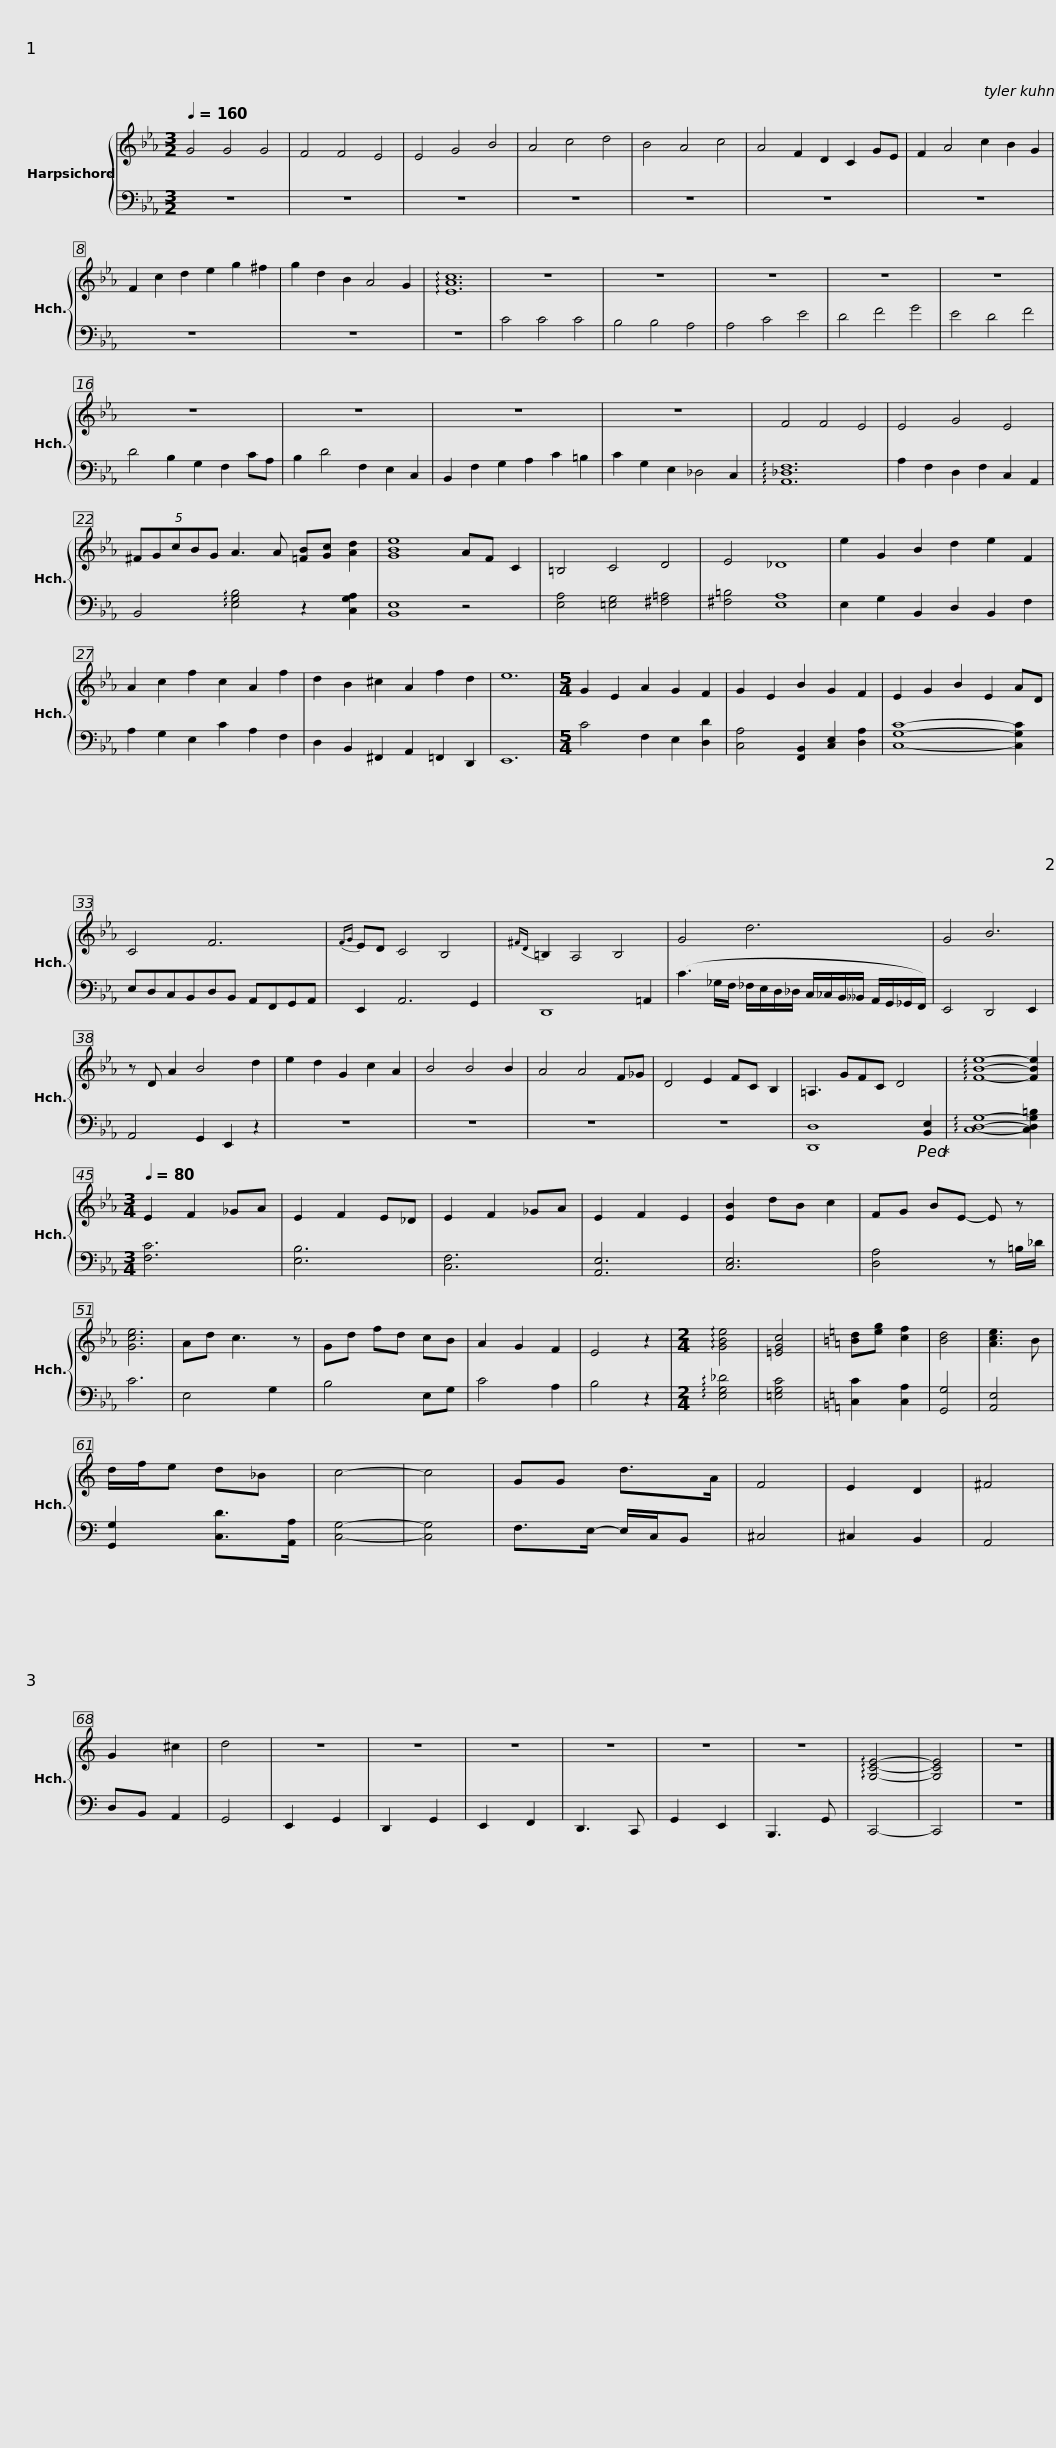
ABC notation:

X:1
%%score { 1 | 2 }
L:1/8
Q:1/4=160
M:3/2
I:linebreak $
K:Eb
V:1 treble
V:2 bass
V:1
 G4 G4 G4 | F4 F4 E4 | E4 G4 B4 | A4 c4 d4 | B4 A4 c4 | %5
 A4 F2 D2 C2 GE | F2 A4 c2 B2 G2 | F2 c2 d2 e2 g2 ^f2 |$ g2 d2 B2 A4 G2 | !arpeggio![EAc]12 | %10
 z12 | z12 | z12 | z12 | z12 | %15
 z12 | z12 |$ z12 | z12 | F4 F4 E4 | %20
 E4 G4 E4 | (5:4:5^FGcBG A3 A [=FB][Gc] [Ad]2 | [GBe]8 AF C2 |$ =B,4 C4 D4 | E4 _D8 | %25
 e2 G2 B2 d2 e2 F2 | A2 c2 f2 c2 A2 f2 | d2 B2 ^c2 A2 f2 d2 | e12 |[M:5/4] G2 E2 A2 G2 F2 |$ %30
 G2 E2 B2 G2 F2 | E2 G2 B2 E2 AD | C4 F6 |{FG} ED C4 B,4 |{^FD} =B,2 A,4 B,4 |$ %35
 G4 d6 | G4 B6 | z D A2 B4 d2 | e2 d2 G2 c2 A2 | B4 B4 B2 |$ %40
 A4 A4 F_G | D4 E2 FC B,2 | =A,3 GFC D4 | !arpeggio![FBe]8- [FBe]2 |[M:3/4][Q:1/4=80] E2 F2 _GA | %45
 E2 F2 E_D | E2 F2 _GA | E2 F2 E2 |$ [EB]2 dB c2 | FG BE- E z | %50
 [Gce]6 | Ad c3 z | Gd fd cB | A2 G2 F2 | E4 z2 | %55
[M:2/4] !arpeggio![GBe]4 | [=EGc]4 |[K:C] [Bd][eg] [cf]2 | [Bd]4 |$ [Ace]3 B | %60
 d/f/e d_B | c4- | c4 | GG d>A | F4 | %65
 E2 D2 | ^F4 | G2 ^c2 | d4 | z4 | %70
 z4 | z4 | z4 |$ z4 | z4 | %75
 !arpeggio![G,CE]4- | [G,CE]4 | z4 |] %78
V:2
 z12 | z12 | z12 | z12 | z12 | %5
 z12 | z12 | z12 |$ z12 | z12 | %10
 C4 C4 C4 | B,4 B,4 A,4 | A,4 C4 E4 | D4 F4 G4 | E4 D4 F4 | %15
 D4 B,2 G,2 F,2 CA, | B,2 D4 F,2 E,2 C,2 |$ B,,2 F,2 G,2 A,2 C2 =B,2 | C2 G,2 E,2 _D,4 C,2 | !arpeggio![A,,_D,F,]12 | %20
 A,2 F,2 D,2 F,2 C,2 A,,2 | B,,4 !arpeggio![E,G,B,]4 z2 [C,G,A,]2 | [B,,E,]8 z4 |$ [E,A,]4 [=E,G,]4 [^F,=A,]4 | [^F,=B,]4 [E,A,]8 | %25
 E,2 G,2 B,,2 D,2 B,,2 F,2 | A,2 G,2 E,2 C2 A,2 F,2 | D,2 B,,2 ^F,,2 A,,2 =F,,2 D,,2 | E,,12 |[M:5/4] C4 F,2 E,2 [D,D]2 |$ %30
 [C,A,]4 [F,,B,,]2 [C,E,]2 [D,A,]2 | [C,G,C]8- [C,G,C]2 | E,D,C,B,,D,B,, A,,F,,G,,A,, | E,,2 A,,6 G,,2 | D,,8 =A,,2 |$ %35
 (C3 _G,/F,/ _F,/E,/D,/_D,/ C,/_C,/B,,/__B,,/ A,,/G,,/_G,,/F,,/) | E,,4 D,,4 E,,2 | A,,4 G,,2 E,,2 z2 | z10 | z10 |$ %40
 z10 | z10 | [D,,D,]8!ped! [B,,E,]2!ped-up! | !arpeggio![C,D,G,]8- [C,D,G,=B,]2 |[M:3/4] [F,C]6 | %45
 [E,B,]6 | [C,F,]6 | [A,,E,]6 |$ [C,E,]6 | [D,A,]4 z =B,/_D/ | %50
 C6 | E,4 G,2 | B,4 E,G, | C4 A,2 | B,4 z2 | %55
[M:2/4] !arpeggio![E,G,_D]4 | [=E,G,C]4 |[K:C] [C,C]2 [C,A,]2 | [G,,G,]4 |$ [A,,E,]4 | %60
 [G,,G,]2 [C,D]>[A,,A,] | [C,G,]4- | [C,G,]4 | F,>E,- E,/C,/B,, | ^C,4 | %65
 ^C,2 B,,2 | A,,4 | D,B,, A,,2 | G,,4 | E,,2 G,,2 | %70
 D,,2 G,,2 | E,,2 F,,2 | D,,3 C,, |$ G,,2 E,,2 | B,,,3 G,, | %75
 C,,4- | C,,4 | z4 |] %78
